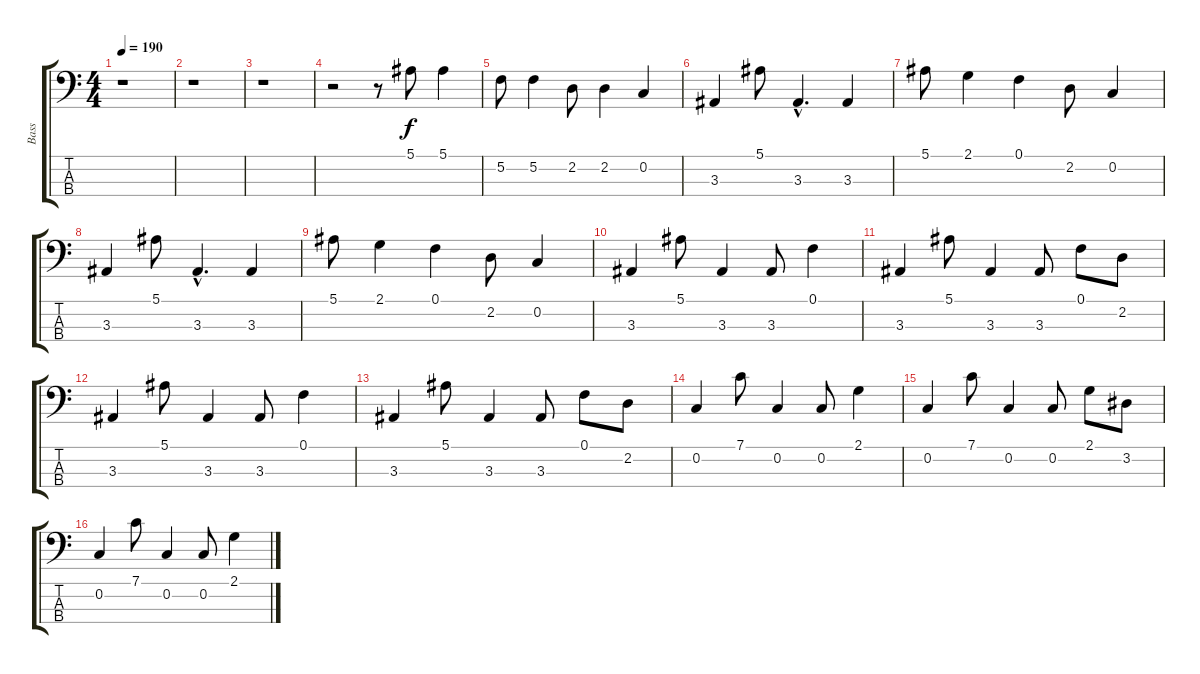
\track ("Bass" "Bass") {instrument electricbasspick}
\staff {score tabs}
\tuning (F2 C2 G1 D1) {hide}
\ts (4 4)
\tempo 190
\clef f4
\ks c
r.1{dy f instrument electricbasspick} |
r.1 |
r.1 |
r.2 r.8 5.1.8 5.1.4 |
5.2.8 5.2.4 2.2.8 2.2.4 0.2.4 |
3.3.4 5.1.8 3.3{hac}.4{d} 3.3.4 |
5.1.8 2.1.4 0.1.4 2.2.8 0.2.4 |
3.3.4 5.1.8 3.3{hac}.4{d} 3.3.4 |
5.1.8 2.1.4 0.1.4 2.2.8 0.2.4 |
3.3.4 5.1.8 3.3.4 3.3.8 0.1.4 |
3.3.4 5.1.8 3.3.4 3.3.8 0.1.8 2.2.8 |
3.3.4 5.1.8 3.3.4 3.3.8 0.1.4 |
3.3.4 5.1.8 3.3.4 3.3.8 0.1.8 2.2.8 |
0.2.4 7.1.8 0.2.4 0.2.8 2.1.4 |
0.2.4 7.1.8 0.2.4 0.2.8 2.1.8 3.2.8 |
0.2.4 7.1.8 0.2.4 0.2.8 2.1.4
